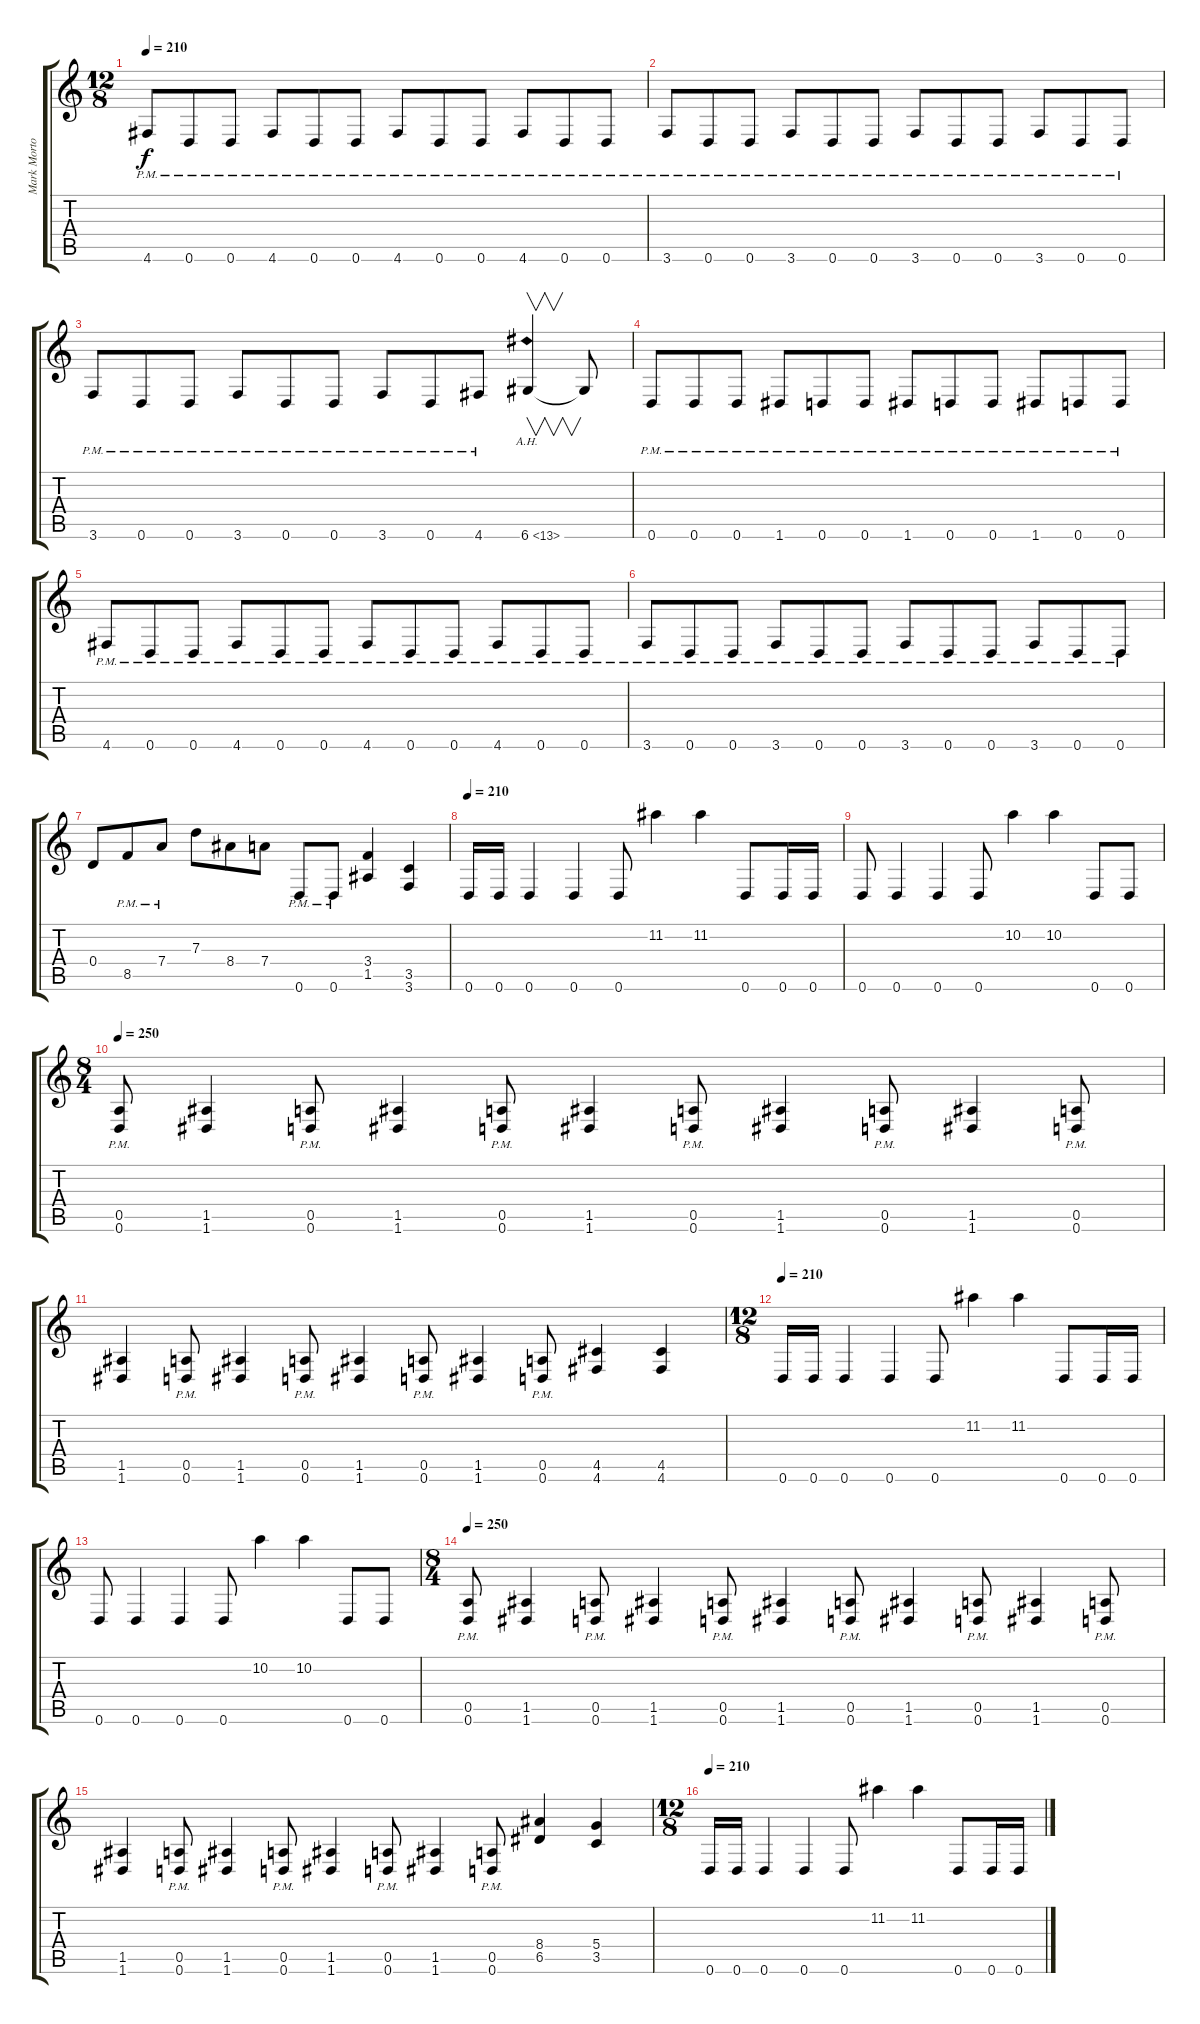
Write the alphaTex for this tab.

\track ("Mark Morton" "Mark Morto") {instrument distortionguitar}
\staff {score tabs}
\tuning (E4 B3 G3 D3 A2 D2) {hide}
\ts (12 8)
\tempo 210
\clef g2
\ks c
4.6{pm}.8{dy f} 0.6{pm}.8 0.6{pm}.8 4.6{pm}.8 0.6{pm}.8 0.6{pm}.8 4.6{pm}.8 0.6{pm}.8 0.6{pm}.8 4.6{pm}.8 0.6{pm}.8 0.6{pm}.8 |
3.6{pm}.8 0.6{pm}.8 0.6{pm}.8 3.6{pm}.8 0.6{pm}.8 0.6{pm}.8 3.6{pm}.8 0.6{pm}.8 0.6{pm}.8 3.6{pm}.8 0.6{pm}.8 0.6{pm}.8 |
3.6{pm}.8 0.6{pm}.8 0.6{pm}.8 3.6{pm}.8 0.6{pm}.8 0.6{pm}.8 3.6{pm}.8 0.6{pm}.8 4.6{pm}.8 6.6{ah 7}.4{v} 6.6{t}.8 |
0.6{pm}.8 0.6{pm}.8 0.6{pm}.8 1.6{pm}.8 0.6{pm}.8 0.6{pm}.8 1.6{pm}.8 0.6{pm}.8 0.6{pm}.8 1.6{pm}.8 0.6{pm}.8 0.6{pm}.8 |
4.6{pm}.8 0.6{pm}.8 0.6{pm}.8 4.6{pm}.8 0.6{pm}.8 0.6{pm}.8 4.6{pm}.8 0.6{pm}.8 0.6{pm}.8 4.6{pm}.8 0.6{pm}.8 0.6{pm}.8 |
3.6{pm}.8 0.6{pm}.8 0.6{pm}.8 3.6{pm}.8 0.6{pm}.8 0.6{pm}.8 3.6{pm}.8 0.6{pm}.8 0.6{pm}.8 3.6{pm}.8 0.6{pm}.8 0.6{pm}.8 |
0.4.8 8.5{pm}.8 7.4{pm}.8 7.3.8 8.4.8 7.4.8 0.6{pm}.8 0.6{pm}.8 (3.4 1.5).4 (3.5 3.6).4 |
\tempo 210
0.6.16 0.6.16 0.6.4 0.6.4 0.6.8 11.2.4 11.2.4 0.6.8 0.6.16 0.6.16 |
0.6.8 0.6.4 0.6.4 0.6.8 10.2.4 10.2.4 0.6.8 0.6.8 |
\ts (8 4)
\tempo 250
(0.5{pm} 0.6{pm}).8 (1.5 1.6).4 (0.5{pm} 0.6{pm}).8 (1.5 1.6).4 (0.5{pm} 0.6{pm}).8 (1.5 1.6).4 (0.5{pm} 0.6{pm}).8 (1.5 1.6).4 (0.5{pm} 0.6{pm}).8 (1.5 1.6).4 (0.5{pm} 0.6{pm}).8 |
(1.5 1.6).4 (0.5{pm} 0.6{pm}).8 (1.5 1.6).4 (0.5{pm} 0.6{pm}).8 (1.5 1.6).4 (0.5{pm} 0.6{pm}).8 (1.5 1.6).4 (0.5{pm} 0.6{pm}).8 (4.5 4.6).4 (4.5 4.6).4 |
\ts (12 8)
\tempo 210
0.6.16 0.6.16 0.6.4 0.6.4 0.6.8 11.2.4 11.2.4 0.6.8 0.6.16 0.6.16 |
0.6.8 0.6.4 0.6.4 0.6.8 10.2.4 10.2.4 0.6.8 0.6.8 |
\ts (8 4)
\tempo 250
(0.5{pm} 0.6{pm}).8 (1.5 1.6).4 (0.5{pm} 0.6{pm}).8 (1.5 1.6).4 (0.5{pm} 0.6{pm}).8 (1.5 1.6).4 (0.5{pm} 0.6{pm}).8 (1.5 1.6).4 (0.5{pm} 0.6{pm}).8 (1.5 1.6).4 (0.5{pm} 0.6{pm}).8 |
(1.5 1.6).4 (0.5{pm} 0.6{pm}).8 (1.5 1.6).4 (0.5{pm} 0.6{pm}).8 (1.5 1.6).4 (0.5{pm} 0.6{pm}).8 (1.5 1.6).4 (0.5{pm} 0.6{pm}).8 (8.4 6.5).4 (5.4 3.5).4 |
\ts (12 8)
\tempo 210
0.6.16 0.6.16 0.6.4 0.6.4 0.6.8 11.2.4 11.2.4 0.6.8 0.6.16 0.6.16
